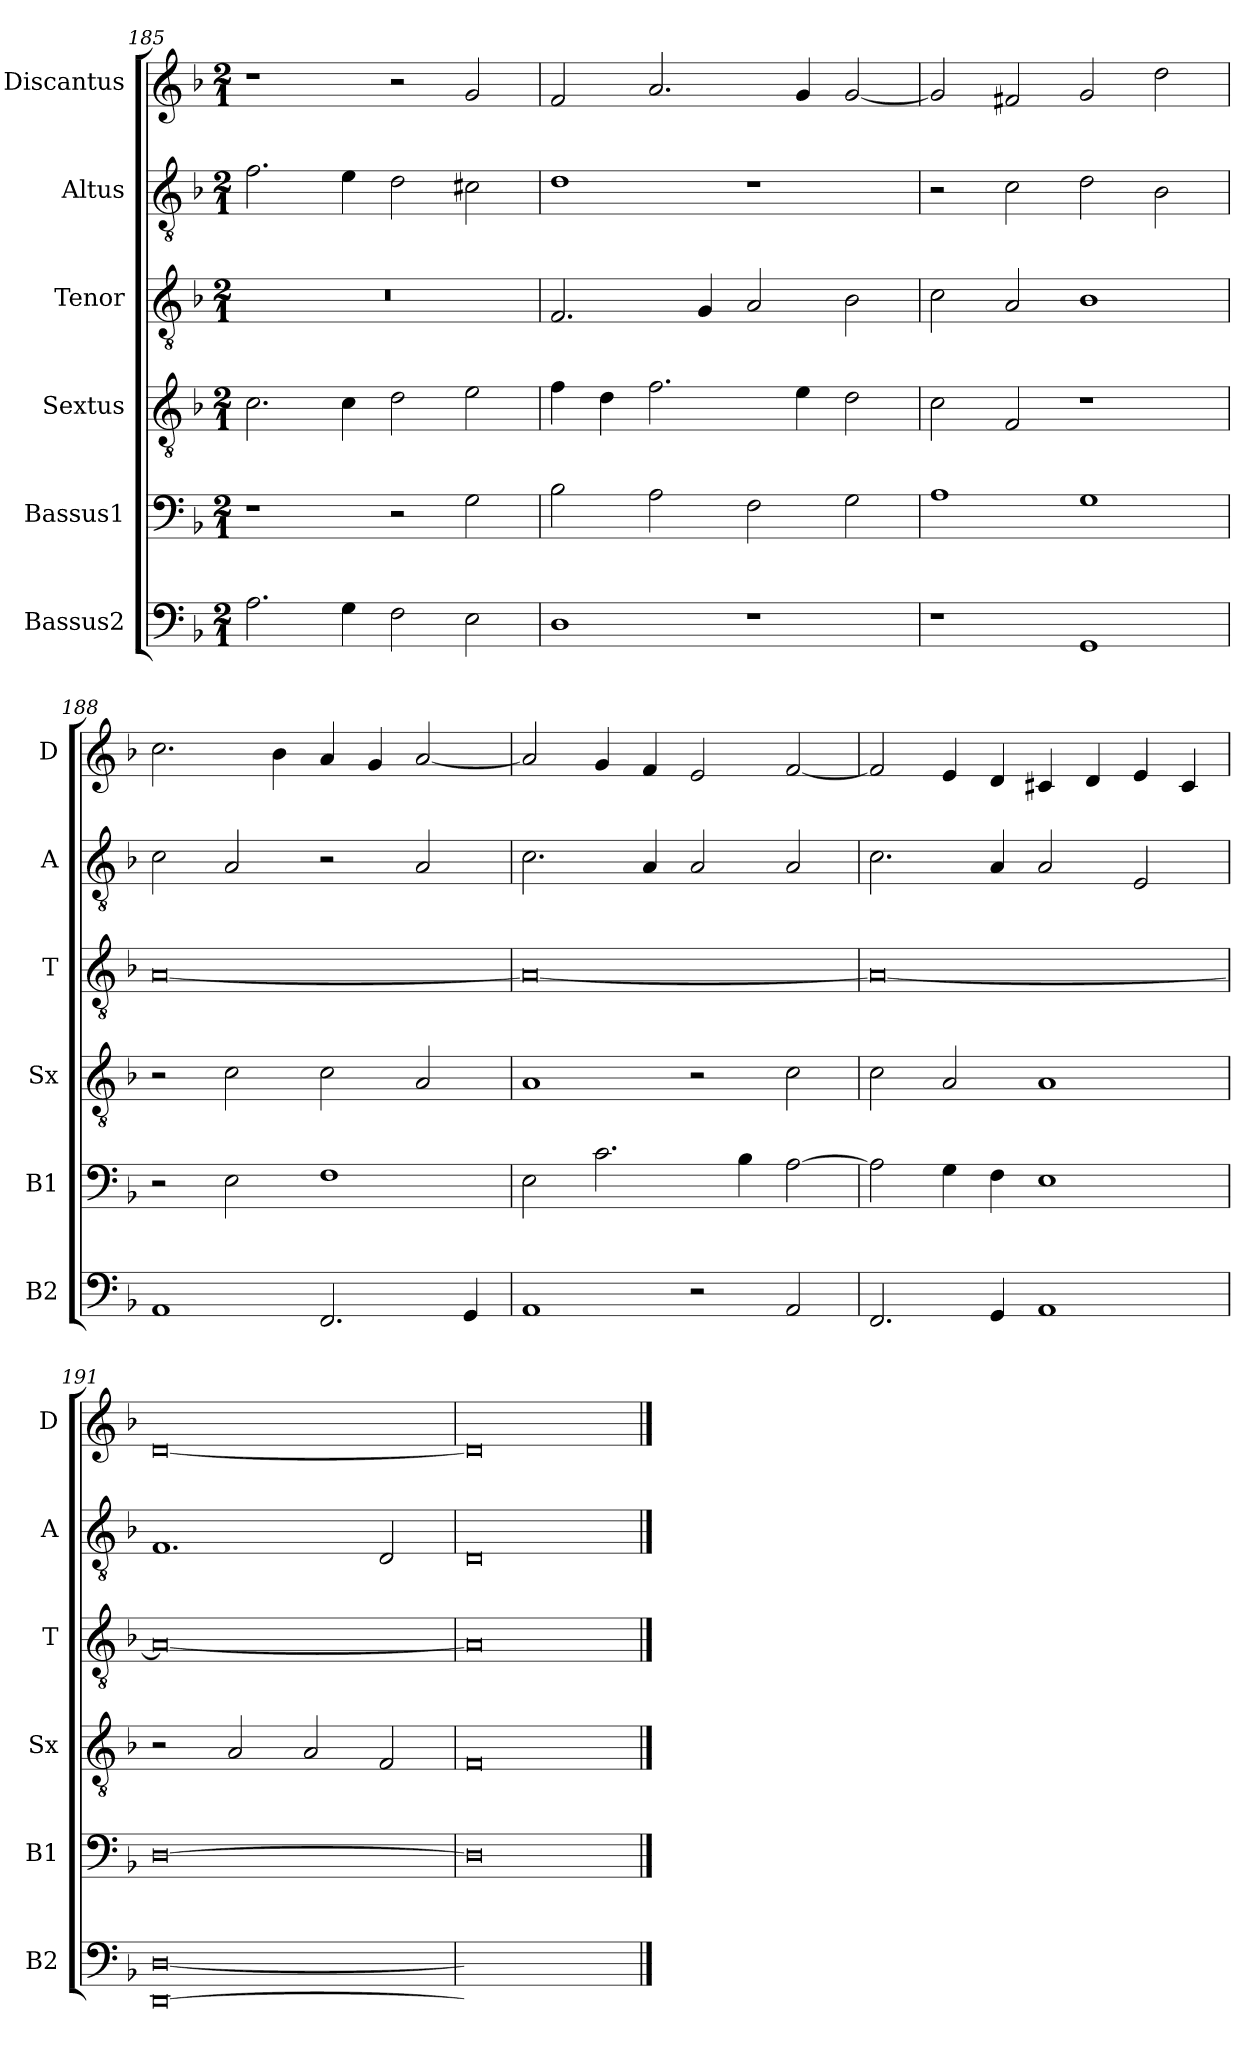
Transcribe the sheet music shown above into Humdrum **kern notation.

**kern	**kern	**kern	**kern	**kern	**kern
*part6	*part5	*part4	*part3	*part2	*part1
*staff6	*staff5	*staff4	*staff3	*staff2	*staff1
*I"Bassus2	*I"Bassus1	*I"Sextus	*I"Tenor	*I"Altus	*I"Discantus
*I'B2	*I'B1	*I'Sx	*I'T	*I'A	*I'D
*clefF4	*clefF4	*clefGv2	*clefGv2	*clefGv2	*clefG2
*k[b-]	*k[b-]	*k[b-]	*k[b-]	*k[b-]	*k[b-]
*M2/1	*M2/1	*M2/1	*M2/1	*M2/1	*M2/1
=185	=185	=185	=185	=185	=185
2.A\	1r	2.c\	0r	2.f\	1r
4G\	.	4c\	.	4e\	.
2F\	2r	2d\	.	2d\	2r
2E\	2G\	2e\	.	2c#X\	2g/
=186	=186	=186	=186	=186	=186
1D	2B-\	4f\	2.F/	1d	2f/
.	.	4d\	.	.	.
.	2A\	2.f\	.	.	2.a/
.	.	.	4G/	.	.
1r	2F\	.	2A/	1r	.
.	.	4e\	.	.	4g/
.	2G\	2d\	2B-\	.	[2g/
=187	=187	=187	=187	=187	=187
1r	1A	2c\	2c\	2r	2g/]
.	.	2F/	2A/	2c\	2f#X/
1GG	1G	1r	1B-	2d\	2g/
.	.	.	.	2B-\	2dd\
=188	=188	=188	=188	=188	=188
1AA	2r	2r	[0A	2c\	2.cc\
.	2E\	2c\	.	2A/	.
.	.	.	.	.	4b-\
2.FF/	1F	2c\	.	2r	4a/
.	.	.	.	.	4g/
.	.	2A/	.	2A/	[2a/
4GG/	.	.	.	.	.
=189	=189	=189	=189	=189	=189
1AA	2E\	1A	0A_	2.c\	2a/]
.	2.c\	.	.	.	4g/
.	.	.	.	4A/	4f/
2r	.	2r	.	2A/	2e/
.	4B-\	.	.	.	.
2AA/	[2A\	2c\	.	2A/	[2f/
=190	=190	=190	=190	=190	=190
2.FF/	2A\]	2c\	0A_	2.c\	2f/]
.	4G\	2A/	.	.	4e/
4GG/	4F\	.	.	4A/	4d/
1AA	1E	1A	.	2A/	4c#X/
.	.	.	.	.	4d/
.	.	.	.	2E/	4e/
.	.	.	.	.	4c#/
=191	=191	=191	=191	=191	=191
*^	*	*	*	*	*
[0DD\	[0D/	[0D	2r	0A_	1.F	[0d
.	.	.	2A/	.	.	.
.	.	.	2A/	.	.	.
.	.	.	2F/	.	2D/	.
=192	=192	=192	=192	=192	=192	=192
0DD\yy]	0D/yy]	0D]	0F	0A]	0D	0d]
*v	*v	*	*	*	*	*
==	==	==	==	==	==
*-	*-	*-	*-	*-	*-
